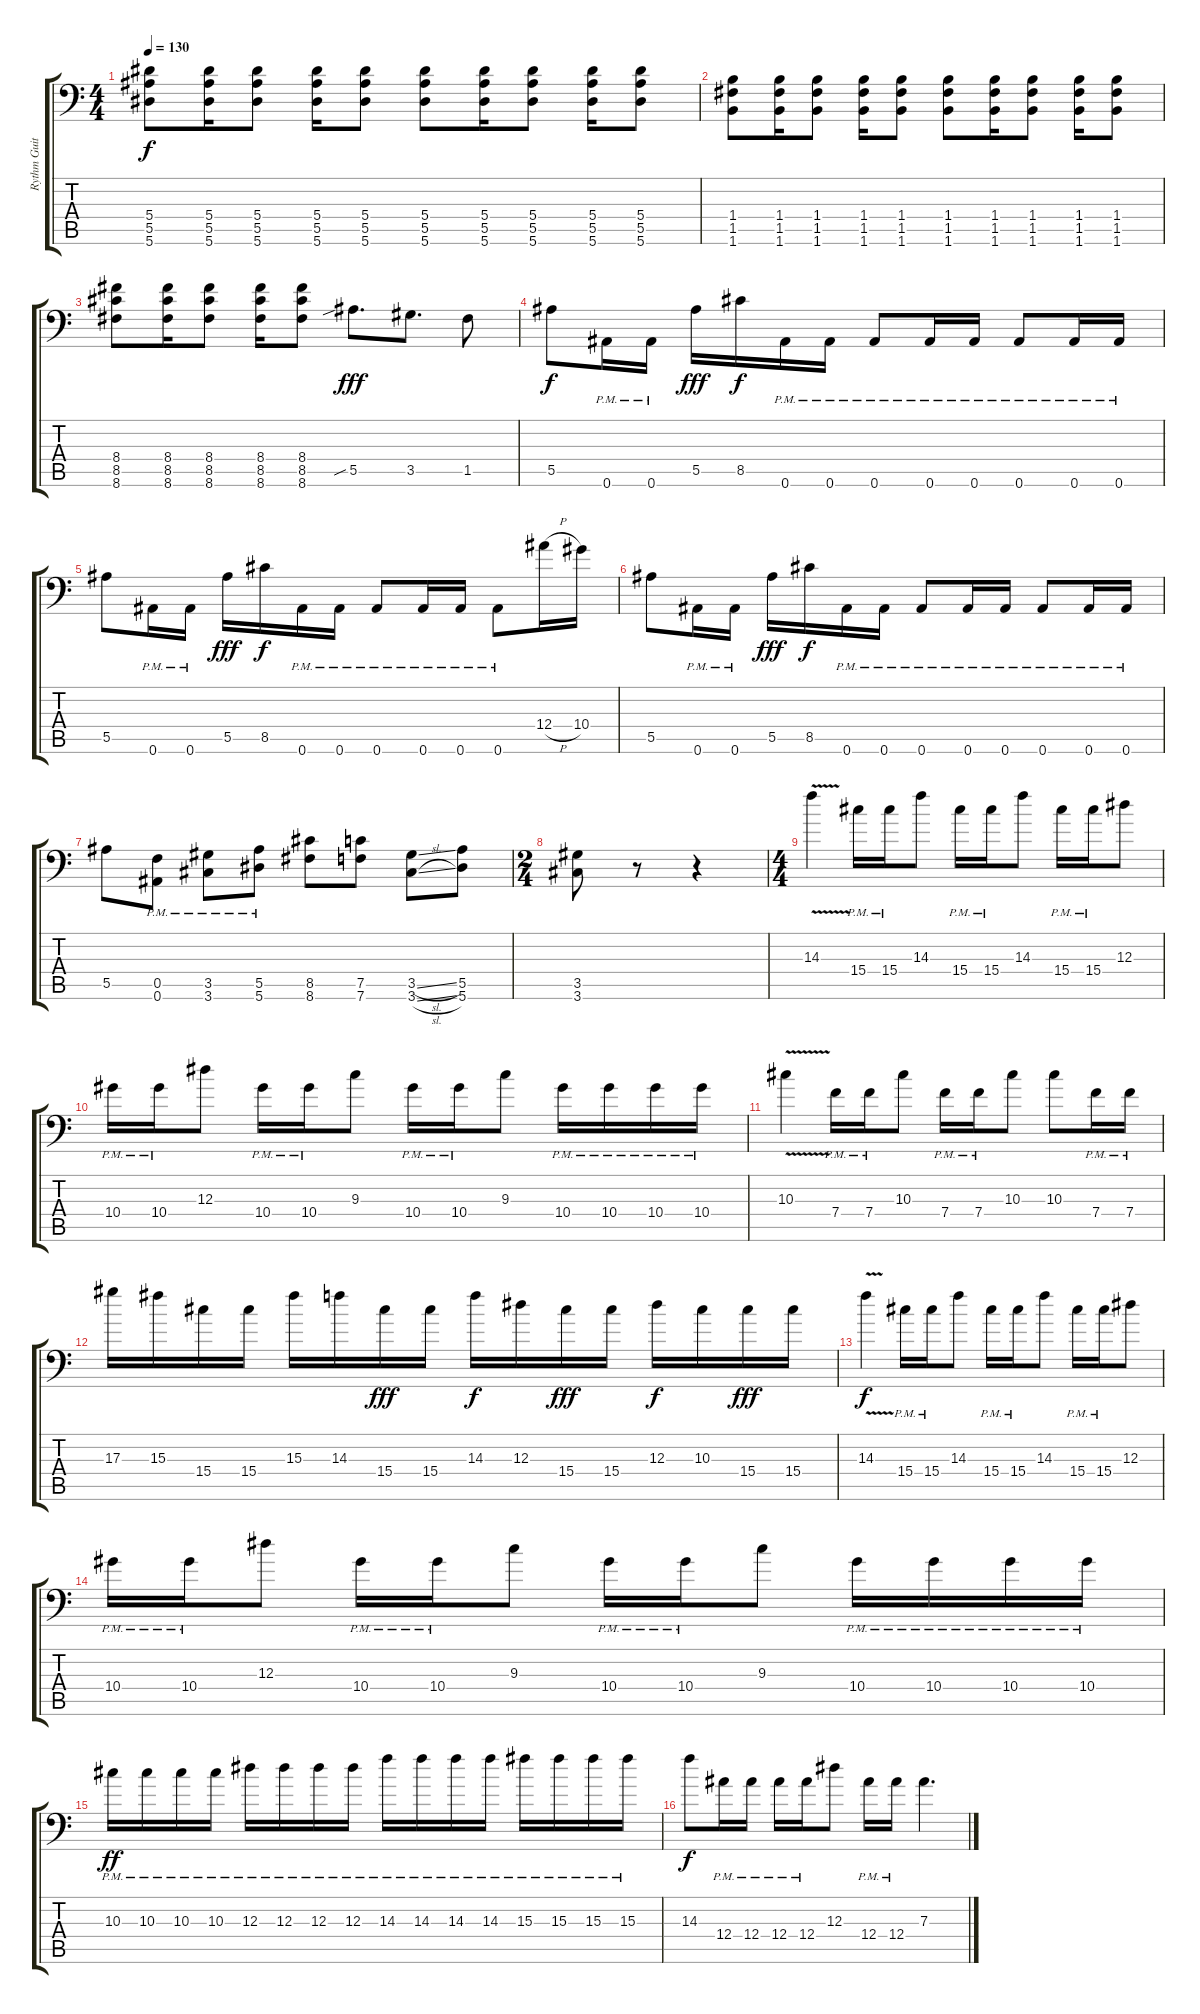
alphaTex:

\track ("Rythm Guitar" "Rythm Guit") {instrument distortionguitar}
\staff {score tabs}
\tuning (C4 G3 Eb3 Bb2 F2 Bb1) {hide}
\ts (4 4)
\tempo 130
\clef f4
\ks c
(5.4 5.5 5.6).8{dy f} (5.4 5.5 5.6).16 (5.4 5.5 5.6).8 (5.4 5.5 5.6).16 (5.4 5.5 5.6).8 (5.4 5.5 5.6).8 (5.4 5.5 5.6).16 (5.4 5.5 5.6).8 (5.4 5.5 5.6).16 (5.4 5.5 5.6).8 |
(1.4 1.5 1.6).8 (1.4 1.5 1.6).16 (1.4 1.5 1.6).8 (1.4 1.5 1.6).16 (1.4 1.5 1.6).8 (1.4 1.5 1.6).8 (1.4 1.5 1.6).16 (1.4 1.5 1.6).8 (1.4 1.5 1.6).16 (1.4 1.5 1.6).8 |
(8.4 8.5 8.6).8 (8.4 8.5 8.6).16 (8.4 8.5 8.6).8 (8.4 8.5 8.6).16 (8.4 8.5 8.6).8 5.5{sib}.8{d dy fff} 3.5.8{d} 1.5.8 |
5.5.8{dy f} 0.6{pm}.16 0.6{pm}.16 5.5.16{dy fff} 8.5.16{dy f} 0.6{pm}.16 0.6{pm}.16 0.6{pm}.8 0.6{pm}.16 0.6{pm}.16 0.6{pm}.8 0.6{pm}.16 0.6{pm}.16 |
5.5.8 0.6{pm}.16 0.6{pm}.16 5.5.16{dy fff} 8.5.16{dy f} 0.6{pm}.16 0.6{pm}.16 0.6{pm}.8 0.6{pm}.16 0.6{pm}.16 0.6{pm}.8 12.4{h}.16 10.4.16 |
5.5.8 0.6{pm}.16 0.6{pm}.16 5.5.16{dy fff} 8.5.16{dy f} 0.6{pm}.16 0.6{pm}.16 0.6{pm}.8 0.6{pm}.16 0.6{pm}.16 0.6{pm}.8 0.6{pm}.16 0.6{pm}.16 |
5.5.8 (0.5{pm} 0.6{pm}).8 (3.5{pm} 3.6{pm}).8 (5.5{pm} 5.6{pm}).8 (8.5 8.6).8 (7.5 7.6).8 (3.5{sl} 3.6{sl}).8 (5.5 5.6).8 |
\ts (2 4)
(3.5 3.6).8 r.8 r.4 |
\ts (4 4)
14.3{v}.4 15.4{pm}.16 15.4{pm}.16 14.3.8 15.4{pm}.16 15.4{pm}.16 14.3.8 15.4{pm}.16 15.4{pm}.16 12.3.8 |
10.4{pm}.16 10.4{pm}.16 12.3.8 10.4{pm}.16 10.4{pm}.16 9.3.8 10.4{pm}.16 10.4{pm}.16 9.3.8 10.4{pm}.16 10.4{pm}.16 10.4{pm}.16 10.4{pm}.16 |
10.3{v}.4 7.4{pm}.16 7.4{pm}.16 10.3.8 7.4{pm}.16 7.4{pm}.16 10.3.8 10.3.8 7.4{pm}.16 7.4{pm}.16 |
17.3.16 15.3.16 15.4.16 15.4.16 15.3.16 14.3.16 15.4.16{dy fff} 15.4.16 14.3.16{dy f} 12.3.16 15.4.16{dy fff} 15.4.16 12.3.16{dy f} 10.3.16 15.4.16{dy fff} 15.4.16 |
14.3{v}.4{dy f} 15.4{pm}.16 15.4{pm}.16 14.3.8 15.4{pm}.16 15.4{pm}.16 14.3.8 15.4{pm}.16 15.4{pm}.16 12.3.8 |
10.4{pm}.16 10.4{pm}.16 12.3.8 10.4{pm}.16 10.4{pm}.16 9.3.8 10.4{pm}.16 10.4{pm}.16 9.3.8 10.4{pm}.16 10.4{pm}.16 10.4{pm}.16 10.4{pm}.16 |
10.3{pm}.16{dy ff} 10.3{pm}.16 10.3{pm}.16 10.3{pm}.16 12.3{pm}.16 12.3{pm}.16 12.3{pm}.16 12.3{pm}.16 14.3{pm}.16 14.3{pm}.16 14.3{pm}.16 14.3{pm}.16 15.3{pm}.16 15.3{pm}.16 15.3{pm}.16 15.3{pm}.16 |
14.3.8{dy f} 12.4{pm}.16 12.4{pm}.16 12.4{pm}.16 12.4{pm}.16 12.3.8 12.4{pm}.16 12.4{pm}.16 7.3.4{d}
